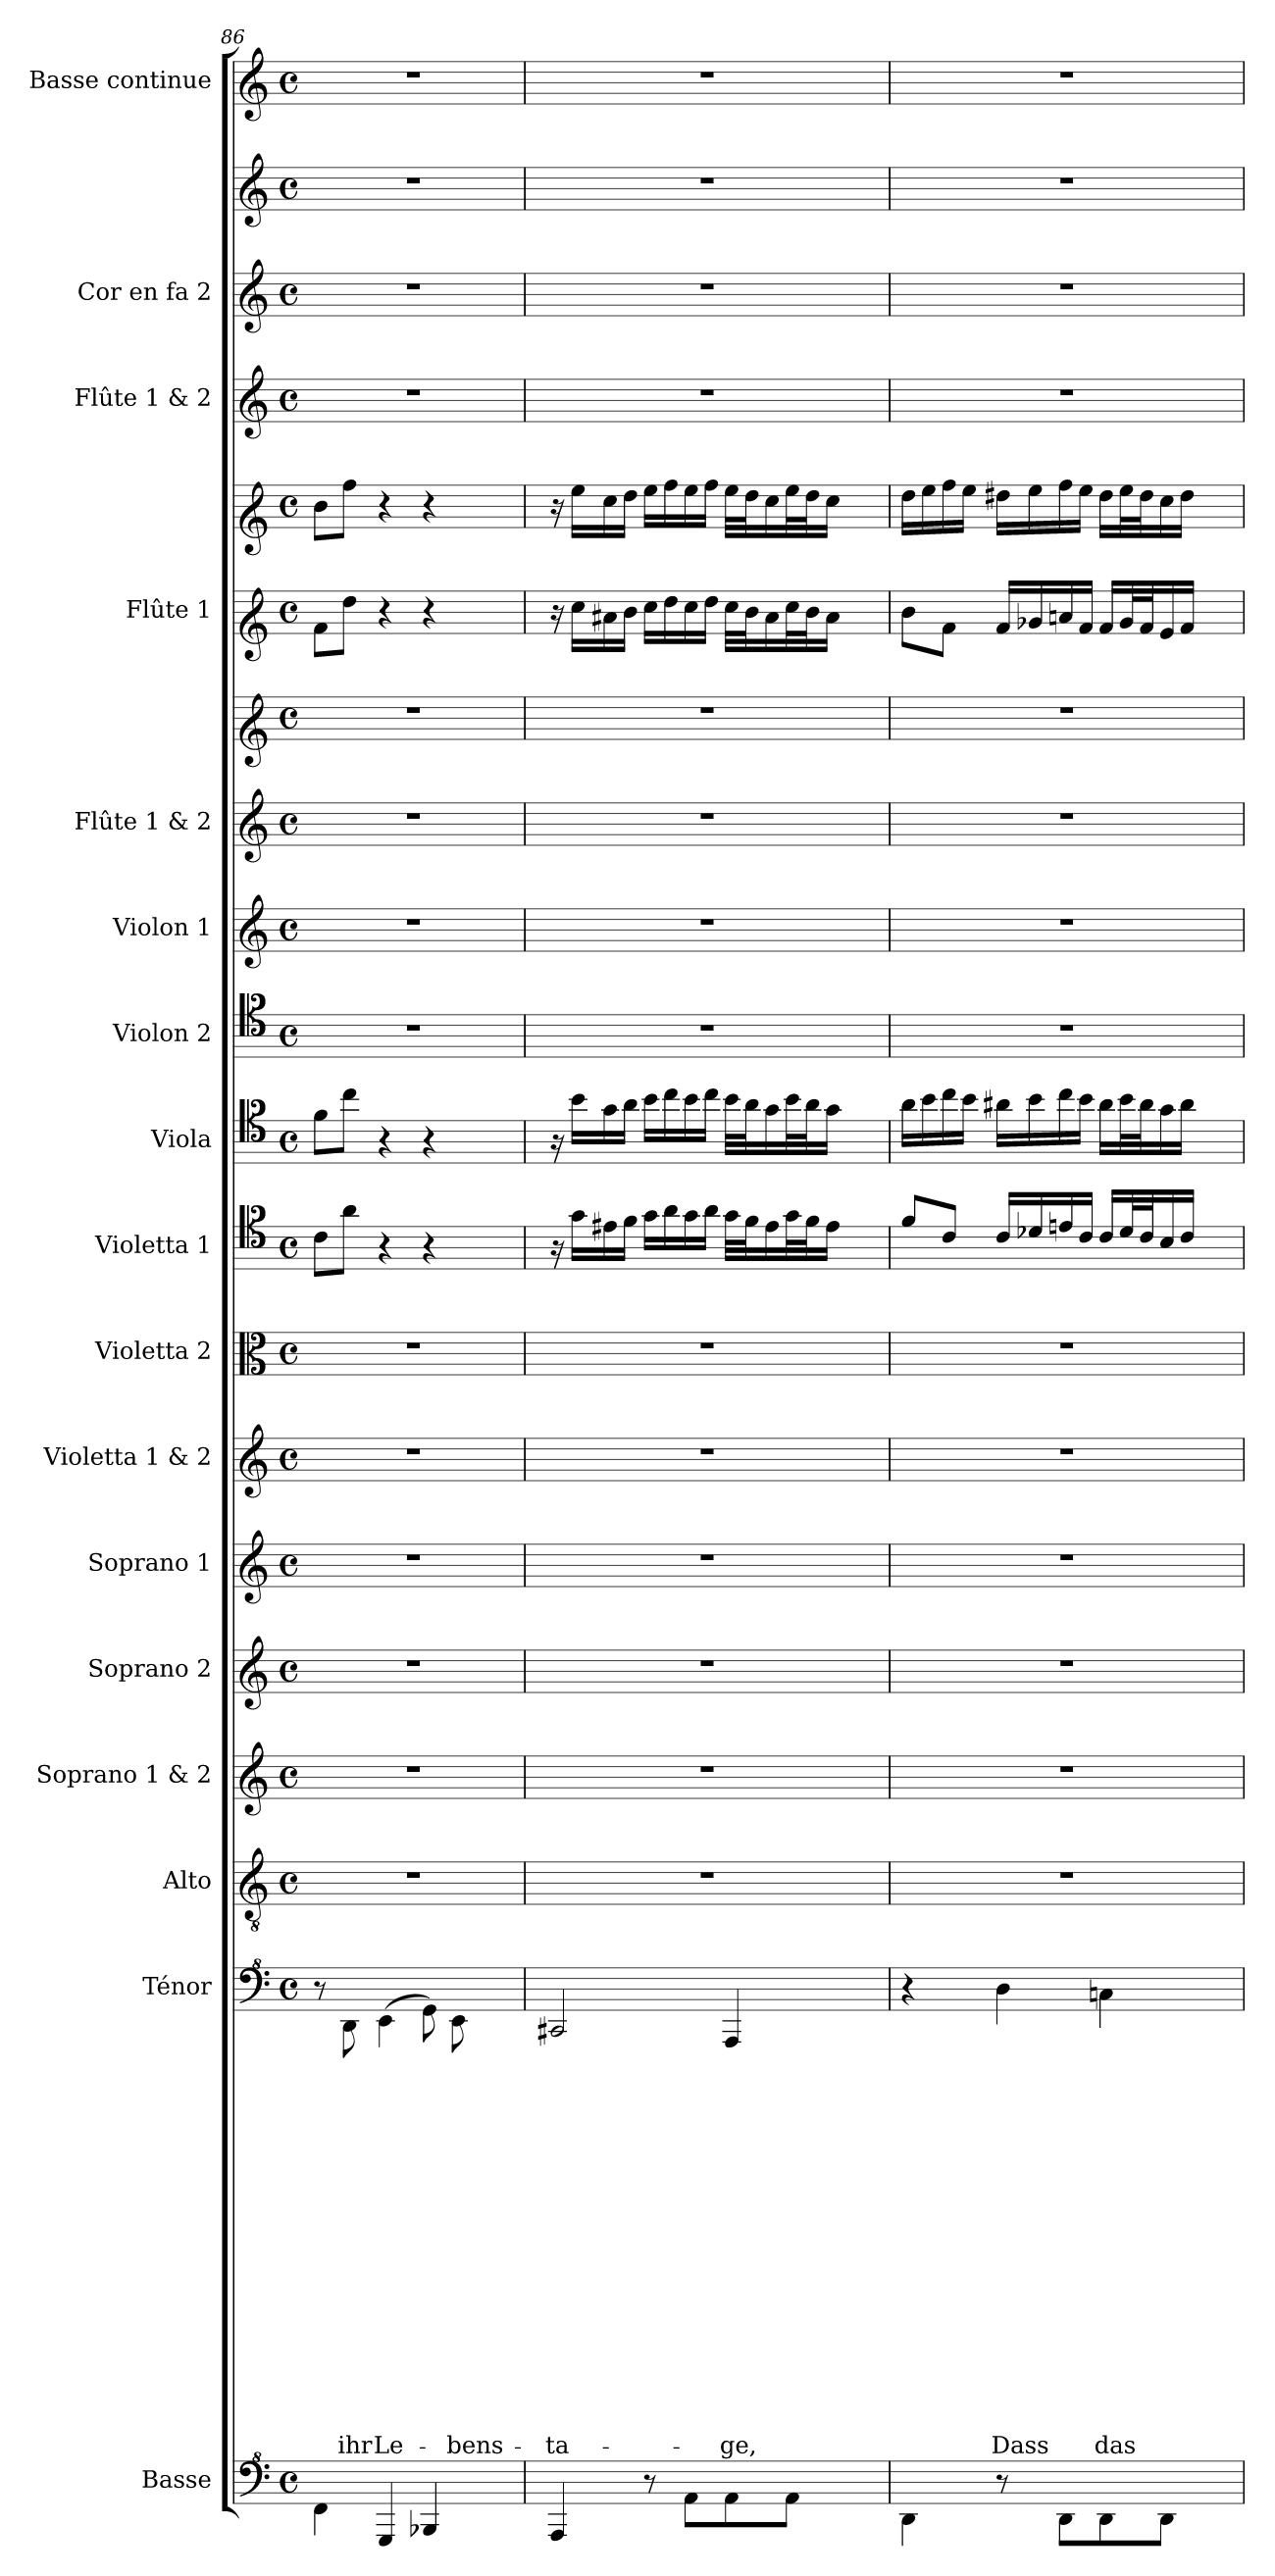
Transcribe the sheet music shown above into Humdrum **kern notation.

**kern	**kern	**text	**text	**text	**text	**text	**text	**text	**text	**text	**text	**text	**text	**text	**text	**text	**text	**text	**kern	**kern	**kern	**kern	**kern	**kern	**kern	**kern	**kern	**kern	**kern	**kern	**kern	**kern	**kern	**kern	**kern	**kern
*part17	*part16	*part16	*part16	*part16	*part16	*part16	*part16	*part16	*part16	*part16	*part16	*part16	*part16	*part16	*part16	*part16	*part16	*part16	*part15	*part14	*part13	*part12	*part11	*part10	*part9	*part8	*part7	*part6	*part5	*part5	*part4	*part4	*part3	*part2	*part2	*part1
*staff20	*staff19	*staff19	*staff19	*staff19	*staff19	*staff19	*staff19	*staff19	*staff19	*staff19	*staff19	*staff19	*staff19	*staff19	*staff19	*staff19	*staff19	*staff19	*staff18	*staff17	*staff16	*staff15	*staff14	*staff13	*staff12	*staff11	*staff10	*staff9	*staff8	*staff7	*staff6	*staff5	*staff4	*staff3	*staff2	*staff1
*I"Basse	*I"Ténor	*	*	*	*	*	*	*	*	*	*	*	*	*	*	*	*	*	*I"Alto	*I"Soprano 1 & 2	*I"Soprano 2	*I"Soprano 1	*I"Violetta 1 & 2	*I"Violetta 2	*I"Violetta 1	*I"Viola	*I"Violon 2	*I"Violon 1	*I"Flûte 1 & 2	*	*I"Flûte 1	*	*I"Flûte 1 & 2	*I"Cor en fa 2	*	*I"Basse continue
*I'Bas	*I'T	*	*	*	*	*	*	*	*	*	*	*	*	*	*	*	*	*	*I'A	*	*I'S 2	*I'S 1	*	*I'Vta 2	*I'Vta 1	*I'Vla	*I'Vln 2	*I'Vln 1	*I'Vln 1	*	*I'Fl 1	*	*	*I'Cor 2	*	*I'BC
*clefF^4	*clefF^4	*	*	*	*	*	*	*	*	*	*	*	*	*	*	*	*	*	*clefGv2	*clefG2	*clefG2	*clefG2	*clefG2	*clefC3	*clefC5	*clefC5	*clefC5	*clefG2	*clefG2	*clefG1	*clefG1	*clefG1	*clefG2	*clefG2	*clefG2	*clefG2
*ITrd7c12	*	*	*	*	*	*	*	*	*	*	*	*	*	*	*	*	*	*	*	*	*	*	*	*	*	*	*	*	*	*	*	*	*	*	*ITrd4c7	*ITrd4c7
*k[]	*k[]	*	*	*	*	*	*	*	*	*	*	*	*	*	*	*	*	*	*k[]	*k[]	*k[]	*k[]	*k[]	*k[]	*k[]	*k[]	*k[]	*k[]	*k[]	*k[]	*k[]	*k[]	*k[]	*k[]	*k[b-]	*k[b-]
*C:	*C:	*	*	*	*	*	*	*	*	*	*	*	*	*	*	*	*	*	*C:	*C:	*C:	*C:	*C:	*C:	*C:	*C:	*C:	*C:	*C:	*C:	*C:	*C:	*C:	*C:	*F:	*F:
*M4/4	*M4/4	*	*	*	*	*	*	*	*	*	*	*	*	*	*	*	*	*	*M4/4	*M4/4	*M4/4	*M4/4	*M4/4	*M4/4	*M4/4	*M4/4	*M4/4	*M4/4	*M4/4	*M4/4	*M4/4	*M4/4	*M4/4	*M4/4	*M4/4	*M4/4
*met(c)	*met(c)	*	*	*	*	*	*	*	*	*	*	*	*	*	*	*	*	*	*met(c)	*met(c)	*met(c)	*met(c)	*met(c)	*met(c)	*met(c)	*met(c)	*met(c)	*met(c)	*met(c)	*met(c)	*met(c)	*met(c)	*met(c)	*met(c)	*met(c)	*met(c)
=86	=86	=86	=86	=86	=86	=86	=86	=86	=86	=86	=86	=86	=86	=86	=86	=86	=86	=86	=86	=86	=86	=86	=86	=86	=86	=86	=86	=86	=86	=86	=86	=86	=86	=86	=86	=86
4FF\	8r	.	.	.	.	.	.	.	.	.	.	.	.	.	.	.	.	.	1r	1r	1r	1r	1r	1r	8A\L	8d\L	1r	1r	1r	1r	8a\L	8dd\L	1r	1r	1r	1r
.	8D\	.	.	.	.	.	.	.	.	.	.	.	.	.	.	.	.	ihr	.	.	.	.	.	.	8f\J	8a\J	.	.	.	.	8ff\J	8aa\J	.	.	.	.
4GGG/	(>4E\	.	.	.	.	.	.	.	.	.	.	.	.	.	.	.	.	Le-	.	.	.	.	.	.	4r	4r	.	.	.	.	4r	4r	.	.	.	.
4BBB-/	8G\)	.	.	.	.	.	.	.	.	.	.	.	.	.	.	.	.	.	.	.	.	.	.	.	4r	4r	.	.	.	.	4r	4r	.	.	.	.
.	8E\	.	.	.	.	.	.	.	.	.	.	.	.	.	.	.	.	-bens-	.	.	.	.	.	.	.	.	.	.	.	.	.	.	.	.	.	.
4ryy	4ryy	.	.	.	.	.	.	.	.	.	.	.	.	.	.	.	.	.	.	.	.	.	.	.	4ryy	4ryy	.	.	.	.	4ryy	4ryy	.	.	.	.
=87	=87	=87	=87	=87	=87	=87	=87	=87	=87	=87	=87	=87	=87	=87	=87	=87	=87	=87	=87	=87	=87	=87	=87	=87	=87	=87	=87	=87	=87	=87	=87	=87	=87	=87	=87	=87
4AAA/	2C#X/	.	.	.	.	.	.	.	.	.	.	.	.	.	.	.	.	-ta-	1r	1r	1r	1r	1r	1r	16r	16r	1r	1r	1r	1r	16r	16r	1r	1r	1r	1r
.	.	.	.	.	.	.	.	.	.	.	.	.	.	.	.	.	.	.	.	.	.	.	.	.	16e\LL	16g\LL	.	.	.	.	16ee\LL	16gg\LL	.	.	.	.
.	.	.	.	.	.	.	.	.	.	.	.	.	.	.	.	.	.	.	.	.	.	.	.	.	16c#X\	16e\	.	.	.	.	16cc#X\	16ee\	.	.	.	.
.	.	.	.	.	.	.	.	.	.	.	.	.	.	.	.	.	.	.	.	.	.	.	.	.	16d\JJ	16f\JJ	.	.	.	.	16dd\JJ	16ff\JJ	.	.	.	.
8r	.	.	.	.	.	.	.	.	.	.	.	.	.	.	.	.	.	.	.	.	.	.	.	.	16e\LL	16g\LL	.	.	.	.	16ee\LL	16gg\LL	.	.	.	.
.	.	.	.	.	.	.	.	.	.	.	.	.	.	.	.	.	.	.	.	.	.	.	.	.	16f\	16a\	.	.	.	.	16ff\	16aa\	.	.	.	.
8AA\L	.	.	.	.	.	.	.	.	.	.	.	.	.	.	.	.	.	.	.	.	.	.	.	.	16e\	16g\	.	.	.	.	16ee\	16gg\	.	.	.	.
.	.	.	.	.	.	.	.	.	.	.	.	.	.	.	.	.	.	.	.	.	.	.	.	.	16f\JJ	16a\JJ	.	.	.	.	16ff\JJ	16aa\JJ	.	.	.	.
8AA\	4AA/	.	.	.	.	.	.	.	.	.	.	.	.	.	.	.	.	-ge,	.	.	.	.	.	.	32e\LLL	32g\LLL	.	.	.	.	32ee\LLL	32gg\LLL	.	.	.	.
.	.	.	.	.	.	.	.	.	.	.	.	.	.	.	.	.	.	.	.	.	.	.	.	.	32d\J	32f\J	.	.	.	.	32dd\J	32ff\J	.	.	.	.
.	.	.	.	.	.	.	.	.	.	.	.	.	.	.	.	.	.	.	.	.	.	.	.	.	16c#\	16e\	.	.	.	.	16cc#\	16ee\	.	.	.	.
8AA\J	.	.	.	.	.	.	.	.	.	.	.	.	.	.	.	.	.	.	.	.	.	.	.	.	32e\L	32g\L	.	.	.	.	32ee\L	32gg\L	.	.	.	.
.	.	.	.	.	.	.	.	.	.	.	.	.	.	.	.	.	.	.	.	.	.	.	.	.	32d\J	32f\J	.	.	.	.	32dd\J	32ff\J	.	.	.	.
.	.	.	.	.	.	.	.	.	.	.	.	.	.	.	.	.	.	.	.	.	.	.	.	.	16c#\JJ	16e\JJ	.	.	.	.	16cc#\JJ	16ee\JJ	.	.	.	.
4ryy	4ryy	.	.	.	.	.	.	.	.	.	.	.	.	.	.	.	.	.	.	.	.	.	.	.	4ryy	4ryy	.	.	.	.	4ryy	4ryy	.	.	.	.
!!LO:LB:g=z
=88	=88	=88	=88	=88	=88	=88	=88	=88	=88	=88	=88	=88	=88	=88	=88	=88	=88	=88	=88	=88	=88	=88	=88	=88	=88	=88	=88	=88	=88	=88	=88	=88	=88	=88	=88	=88
4DD\	4r	.	.	.	.	.	.	.	.	.	.	.	.	.	.	.	.	.	1r	1r	1r	1r	1r	1r	8d/L	16f\LL	1r	1r	1r	1r	8dd\L	16ff\LL	1r	1r	1r	1r
.	.	.	.	.	.	.	.	.	.	.	.	.	.	.	.	.	.	.	.	.	.	.	.	.	.	16g\	.	.	.	.	.	16gg\	.	.	.	.
.	.	.	.	.	.	.	.	.	.	.	.	.	.	.	.	.	.	.	.	.	.	.	.	.	8A/J	16a\	.	.	.	.	8a\J	16aa\	.	.	.	.
.	.	.	.	.	.	.	.	.	.	.	.	.	.	.	.	.	.	.	.	.	.	.	.	.	.	16g\JJ	.	.	.	.	.	16gg\JJ	.	.	.	.
8r	4d\	.	.	.	.	.	.	.	.	.	.	.	.	.	.	.	.	Dass	.	.	.	.	.	.	16A/LL	16f#X\LL	.	.	.	.	16a/LL	16ff#X\LL	.	.	.	.
.	.	.	.	.	.	.	.	.	.	.	.	.	.	.	.	.	.	.	.	.	.	.	.	.	16B-/	16g\	.	.	.	.	16b-/	16gg\	.	.	.	.
8DD\L	.	.	.	.	.	.	.	.	.	.	.	.	.	.	.	.	.	.	.	.	.	.	.	.	16cni/	16a\	.	.	.	.	16ccni/	16aa\	.	.	.	.
.	.	.	.	.	.	.	.	.	.	.	.	.	.	.	.	.	.	.	.	.	.	.	.	.	16A/JJ	16g\JJ	.	.	.	.	16a/JJ	16gg\JJ	.	.	.	.
8DD\	4cni\	.	.	.	.	.	.	.	.	.	.	.	.	.	.	.	.	das	.	.	.	.	.	.	16A/LL	16f#\LL	.	.	.	.	16a/LL	16ff#!\LL	.	.	.	.
.	.	.	.	.	.	.	.	.	.	.	.	.	.	.	.	.	.	.	.	.	.	.	.	.	32B-/L	32g\L	.	.	.	.	32b-/L	32gg!\L	.	.	.	.
.	.	.	.	.	.	.	.	.	.	.	.	.	.	.	.	.	.	.	.	.	.	.	.	.	32A/J	32f#\J	.	.	.	.	32a/J	32ff#!\J	.	.	.	.
8DD\J	.	.	.	.	.	.	.	.	.	.	.	.	.	.	.	.	.	.	.	.	.	.	.	.	16G/	16e\	.	.	.	.	16g/	16ee\	.	.	.	.
.	.	.	.	.	.	.	.	.	.	.	.	.	.	.	.	.	.	.	.	.	.	.	.	.	16A/JJ	16f#\JJ	.	.	.	.	16a/JJ	16ff#\JJ	.	.	.	.
4ryy	4ryy	.	.	.	.	.	.	.	.	.	.	.	.	.	.	.	.	.	.	.	.	.	.	.	4ryy	4ryy	.	.	.	.	4ryy	4ryy	.	.	.	.
=	=	=	=	=	=	=	=	=	=	=	=	=	=	=	=	=	=	=	=	=	=	=	=	=	=	=	=	=	=	=	=	=	=	=	=	=
*-	*-	*-	*-	*-	*-	*-	*-	*-	*-	*-	*-	*-	*-	*-	*-	*-	*-	*-	*-	*-	*-	*-	*-	*-	*-	*-	*-	*-	*-	*-	*-	*-	*-	*-	*-	*-
